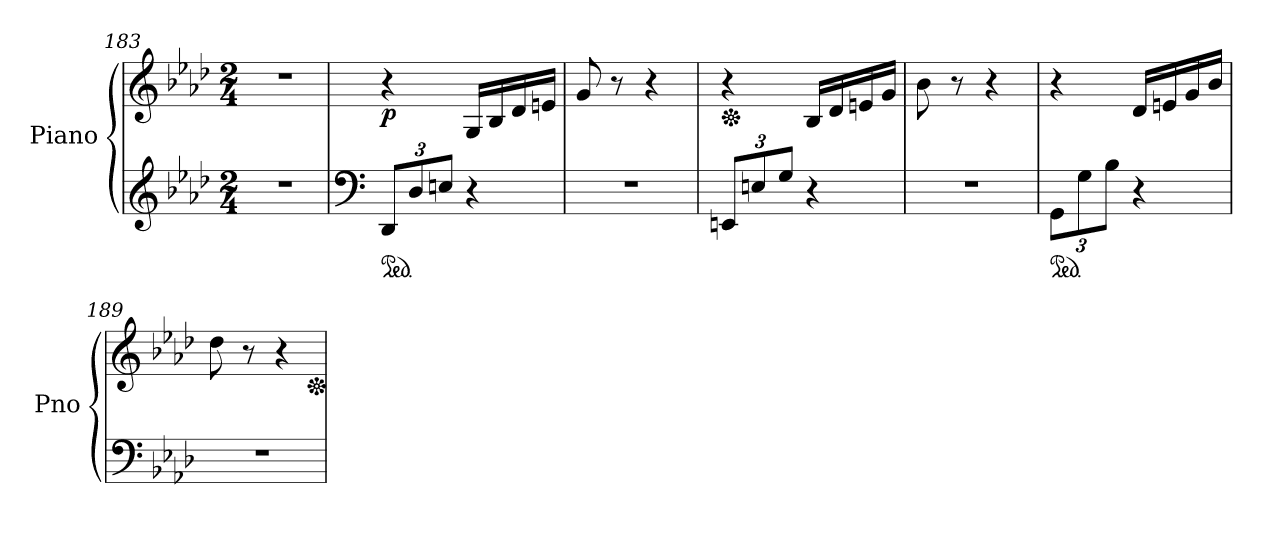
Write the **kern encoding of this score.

**kern	**kern	**dynam
*part1	*part1	*part1
*staff2	*staff1	*staff1/2
*I"Piano	*	*
*I'Pno	*	*
*clefG2	*clefG2	*
*k[b-e-a-d-]	*k[b-e-a-d-]	*
*M2/4	*M2/4	*
=183	=183	=183
2r	2r	.
=184	=184	=184
*clefF4	*	*
*ped	*	*
*Xbrackettup	*	*
!	!	!LO:DY:b
12DD-/L	4r	p
12D-/	.	.
12En/J	.	.
4r	16G/LL	.
.	16B-/	.
.	16d-/	.
.	16en/JJ	.
=185	=185	=185
2r	8g/	.
.	8r	.
.	4r	.
=186	=186	=186
*	*Xped	*
!	!	!LO:DY:b
12EEn/L	4r	other-dynamics
12En/	.	.
12G/J	.	.
4r	16B-/LL	.
.	16d-/	.
.	16en/	.
.	16g/JJ	.
=187	=187	=187
2r	8b-\	.
.	8r	.
.	4r	.
!!LO:LB:g=z
=188	=188	=188
*ped	*	*
12GG\L	4r	.
12G\	.	.
12B-\J	.	.
4r	16d-/LL	.
.	16en/	.
.	16g/	.
.	16b-/JJ	.
=189	=189	=189
2r	8dd-\	.
.	8r	.
.	4r	.
*	*Xped	*
=	=	=
*-	*-	*-
